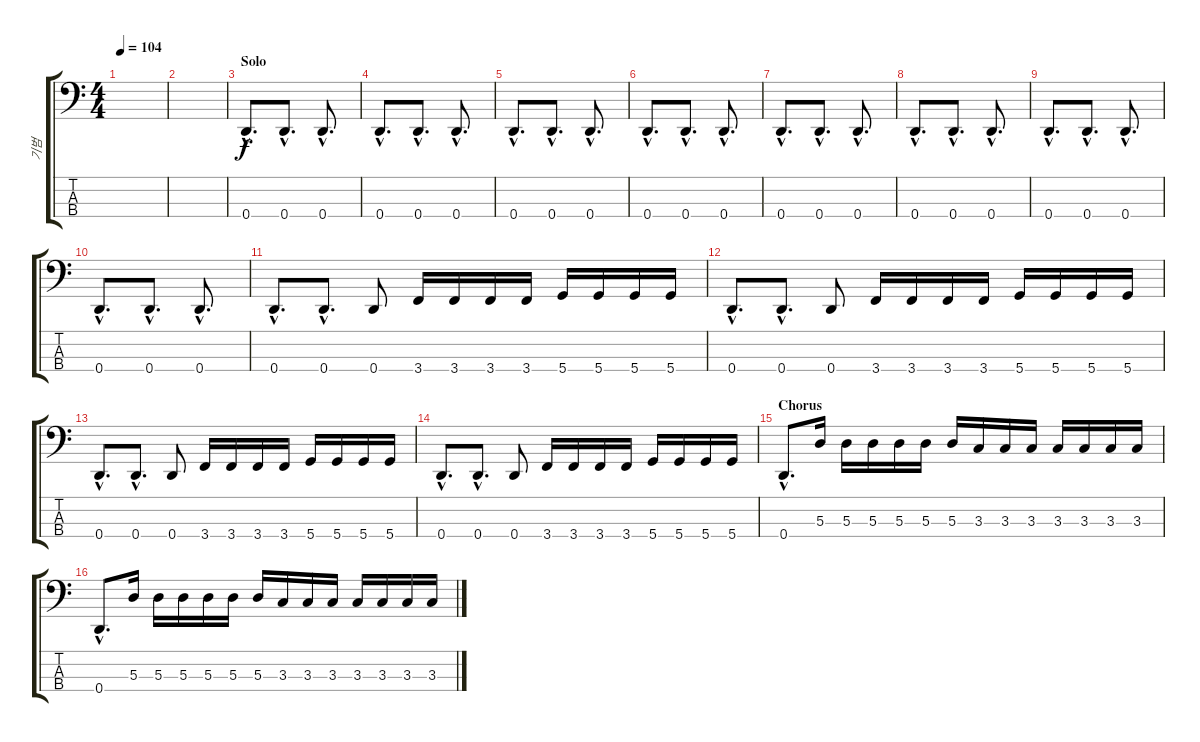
\track ("기범" "기범") {instrument electricbassfinger}
\staff {score tabs}
\tuning (G2 D2 A1 D1) {hide}
\ts (4 4)
\tempo 104
\clef f4
\ks c
|
|
\section ("" "Solo")
0.4{hac}.8{d} 0.4{hac}.8{d} 0.4{hac}.8{d} |
0.4{hac}.8{d} 0.4{hac}.8{d} 0.4{hac}.8{d} |
0.4{hac}.8{d} 0.4{hac}.8{d} 0.4{hac}.8{d} |
0.4{hac}.8{d} 0.4{hac}.8{d} 0.4{hac}.8{d} |
0.4{hac}.8{d} 0.4{hac}.8{d} 0.4{hac}.8{d} |
0.4{hac}.8{d} 0.4{hac}.8{d} 0.4{hac}.8{d} |
0.4{hac}.8{d} 0.4{hac}.8{d} 0.4{hac}.8{d} |
0.4{hac}.8{d} 0.4{hac}.8{d} 0.4{hac}.8{d} |
0.4{hac}.8{d} 0.4{hac}.8{d} 0.4.8 3.4.16 3.4.16 3.4.16 3.4.16 5.4.16 5.4.16 5.4.16 5.4.16 |
0.4{hac}.8{d} 0.4{hac}.8{d} 0.4.8 3.4.16 3.4.16 3.4.16 3.4.16 5.4.16 5.4.16 5.4.16 5.4.16 |
0.4{hac}.8{d} 0.4{hac}.8{d} 0.4.8 3.4.16 3.4.16 3.4.16 3.4.16 5.4.16 5.4.16 5.4.16 5.4.16 |
0.4{hac}.8{d} 0.4{hac}.8{d} 0.4.8 3.4.16 3.4.16 3.4.16 3.4.16 5.4.16 5.4.16 5.4.16 5.4.16 |
\section ("" "Chorus")
0.4{hac}.8{d} 5.3.16 5.3.16 5.3.16 5.3.16 5.3.16 5.3.16 3.3.16 3.3.16 3.3.16 3.3.16 3.3.16 3.3.16 3.3.16 |
0.4{hac}.8{d} 5.3.16 5.3.16 5.3.16 5.3.16 5.3.16 5.3.16 3.3.16 3.3.16 3.3.16 3.3.16 3.3.16 3.3.16 3.3.16
